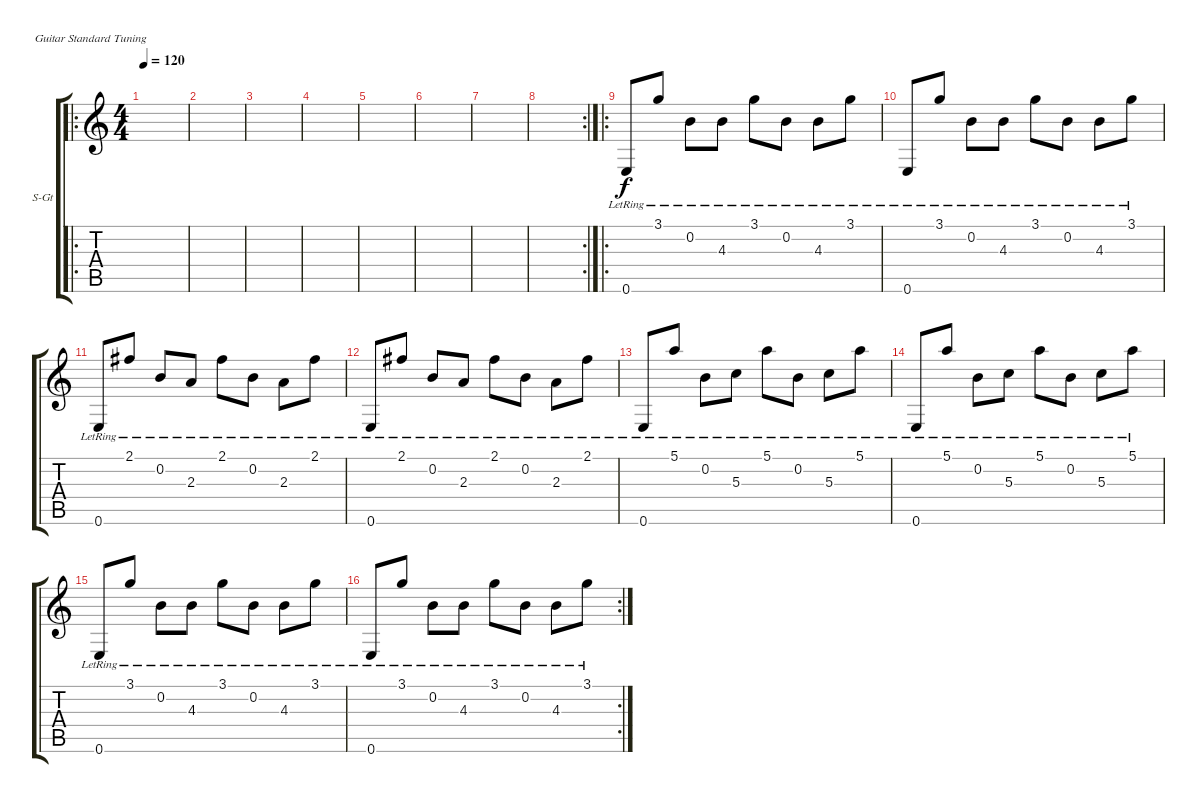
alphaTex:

\defaultSystemsLayout 4
\bracketExtendMode groupsimilarinstruments
\firstSystemTrackNameOrientation horizontal
\otherSystemsTrackNameOrientation horizontal
\track ("Steel Guitar" "S-Gt") {instrument acousticguitarsteel}
\staff {score tabs}
\tuning (E4 B3 G3 D3 A2 E2)
\ro
\ts (4 4)
\tempo 120
\clef g2
\ks c
|
|
|
|
|
|
|
\rc 2
|
\ro
0.6{lr}.8 3.1{lr}.8 0.2{lr}.8 4.3{lr}.8 3.1{lr}.8 0.2{lr}.8 4.3{lr}.8 3.1{lr}.8 |
0.6{lr}.8 3.1{lr}.8 0.2{lr}.8 4.3{lr}.8 3.1{lr}.8 0.2{lr}.8 4.3{lr}.8 3.1{lr}.8 |
0.6{lr}.8 2.1{lr}.8 0.2{lr}.8 2.3{lr}.8 2.1{lr}.8 0.2{lr}.8 2.3{lr}.8 2.1{lr}.8 |
0.6{lr}.8 2.1{lr}.8 0.2{lr}.8 2.3{lr}.8 2.1{lr}.8 0.2{lr}.8 2.3{lr}.8 2.1{lr}.8 |
0.6{lr}.8 5.1{lr}.8 0.2{lr}.8 5.3{lr}.8 5.1{lr}.8 0.2{lr}.8 5.3{lr}.8 5.1{lr}.8 |
0.6{lr}.8 5.1{lr}.8 0.2{lr}.8 5.3{lr}.8 5.1{lr}.8 0.2{lr}.8 5.3{lr}.8 5.1{lr}.8 |
0.6{lr}.8 3.1{lr}.8 0.2{lr}.8 4.3{lr}.8 3.1{lr}.8 0.2{lr}.8 4.3{lr}.8 3.1{lr}.8 |
\rc 2
0.6{lr}.8 3.1{lr}.8 0.2{lr}.8 4.3{lr}.8 3.1{lr}.8 0.2{lr}.8 4.3{lr}.8 3.1{lr}.8
